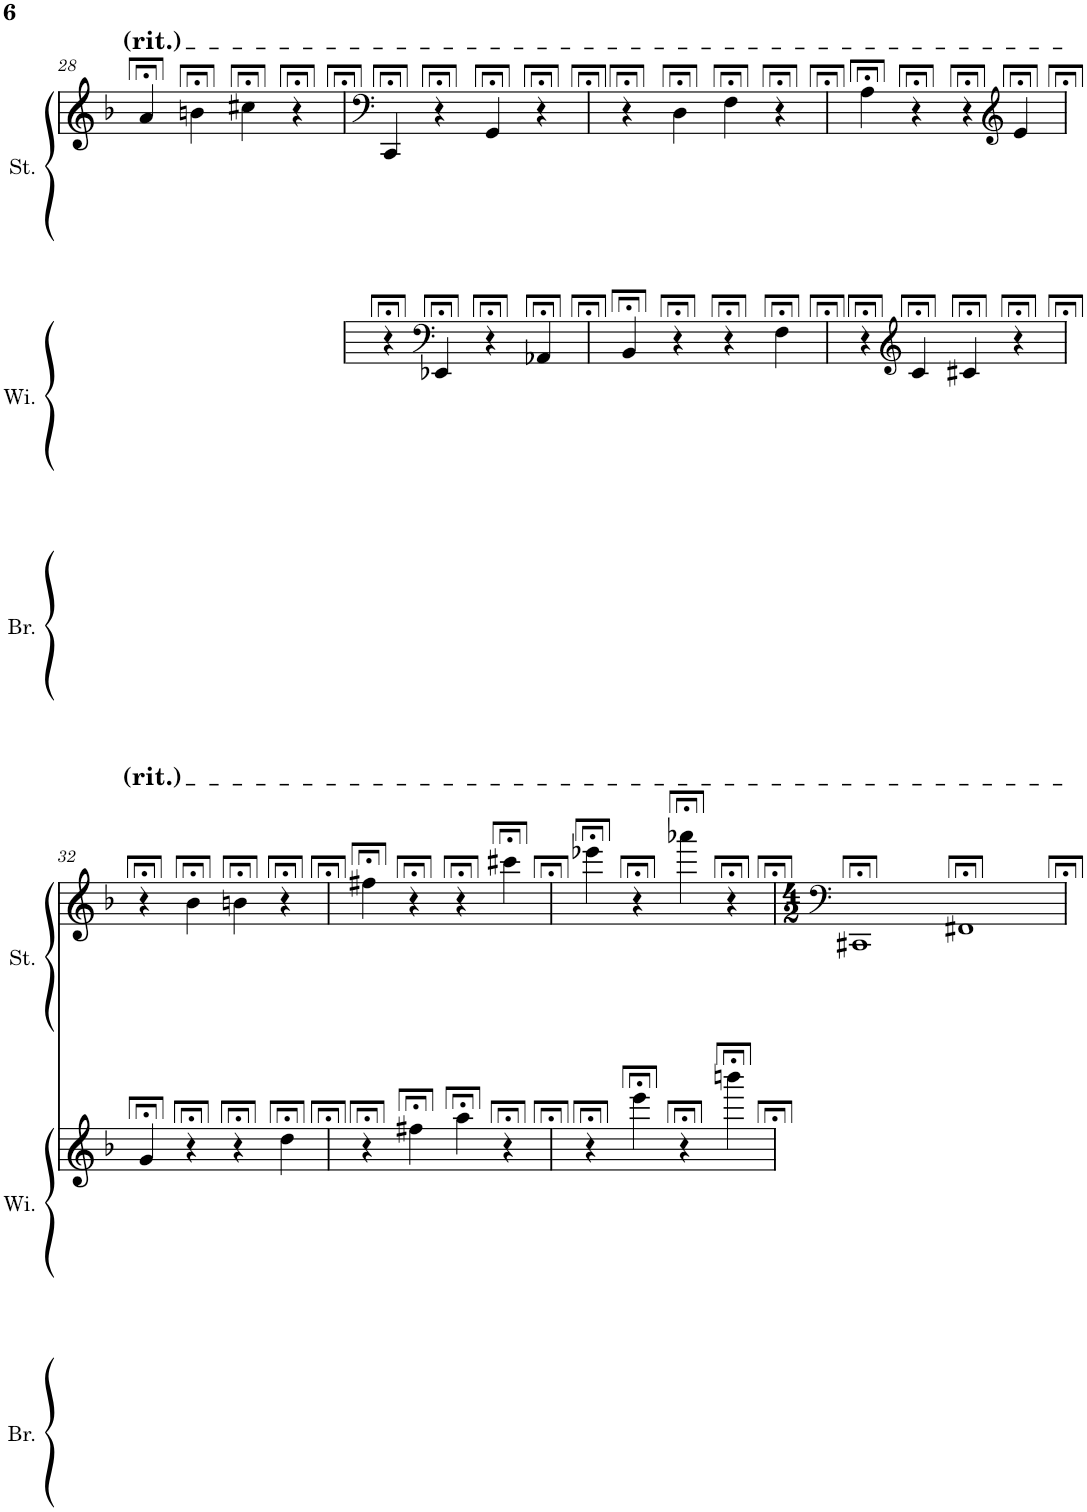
**kern	**kern	**kern	**kern	**kern	**kern
*part3	*part3	*part2	*part2	*part1	*part1
*staff6	*staff5	*staff4	*staff3	*staff2	*staff1
*I"Brass	*	*I"Winds	*	*I"Strings	*
*I'Br.	*	*I'Wi.	*	*I'St.	*
!!LO:PB:g=z
*clefF4	*clefG2	*clefF4	*clefG2	*clefF4	*clefG2
*k[b-]	*k[b-]	*k[b-]	*k[b-]	*k[b-]	*k[b-]
*M4/4	*M4/4	*M4/4	*M4/4	*M4/4	*M4/4
=28	=28	=28	=28	=28	=28
1r;<	1r;<	1r;<	1r;<	1r;<	4a;</
.	.	.	.	.	4bn;<\
.	.	.	.	.	4cc#X;<\
.	.	.	.	.	4r;<
=29	=29	=29	=29	=29	=29
*	*	*	*	*	*clefF4
1r;<	1r;<	1r;<	4r;<	1r;<	4CC;</
*	*	*	*clefF4	*	*
.	.	.	4EE-X;</	.	4r;<
.	.	.	4r;<	.	4GG;</
.	.	.	4AA-X;</	.	4r;<
=30	=30	=30	=30	=30	=30
1r;<	1r;<	1r;<	4BB-;</	1r;<	4r;<
.	.	.	4r;<	.	4D;<\
.	.	.	4r;<	.	4F;<\
.	.	.	4F;<\	.	4r;<
=31	=31	=31	=31	=31	=31
1r;<	1r;<	1r;<	4r;<	1r;<	4A;<\
*	*	*	*clefG2	*	*
.	.	.	4c;</	.	4r;<
.	.	.	4c#X;</	.	4r;<
*	*	*	*	*	*clefG2
.	.	.	4r;<	.	4e;</
!!LO:LB:g=z
=32	=32	=32	=32	=32	=32
1r;<	1r;<	1r;<	4g;</	1r;<	4r;<
.	.	.	4r;<	.	4b-;<\
.	.	.	4r;<	.	4bn;<\
.	.	.	4dd;<\	.	4r;<
=33	=33	=33	=33	=33	=33
1r;<	1r;<	1r;<	4r;<	1r;<	4ff#X;<\
.	.	.	4ff#X;<\	.	4r;<
.	.	.	4aa;<\	.	4r;<
.	.	.	4r;<	.	4ccc#X;<\
=34	=34	=34	=34	=34	=34
1r;<	1r;<	1r;<	4r;<	1r;<	4eee-X;<\
.	.	.	4eee;<\	.	4r;<
.	.	.	4r;<	.	4aaa-X;<\
.	.	.	4bbbn;<\	.	4r;<
=35	=35	=35	=35	=35	=35
*	*	*	*	*	*clefF4
*M4/2	*M4/2	*M4/2	*M4/2	*M4/2	*M4/2
0r;<	0r;<	0r;<	0r;<	0r;<	1CC#X;<
.	.	.	.	.	1FF#X;<
=	=	=	=	=	=
*-	*-	*-	*-	*-	*-
